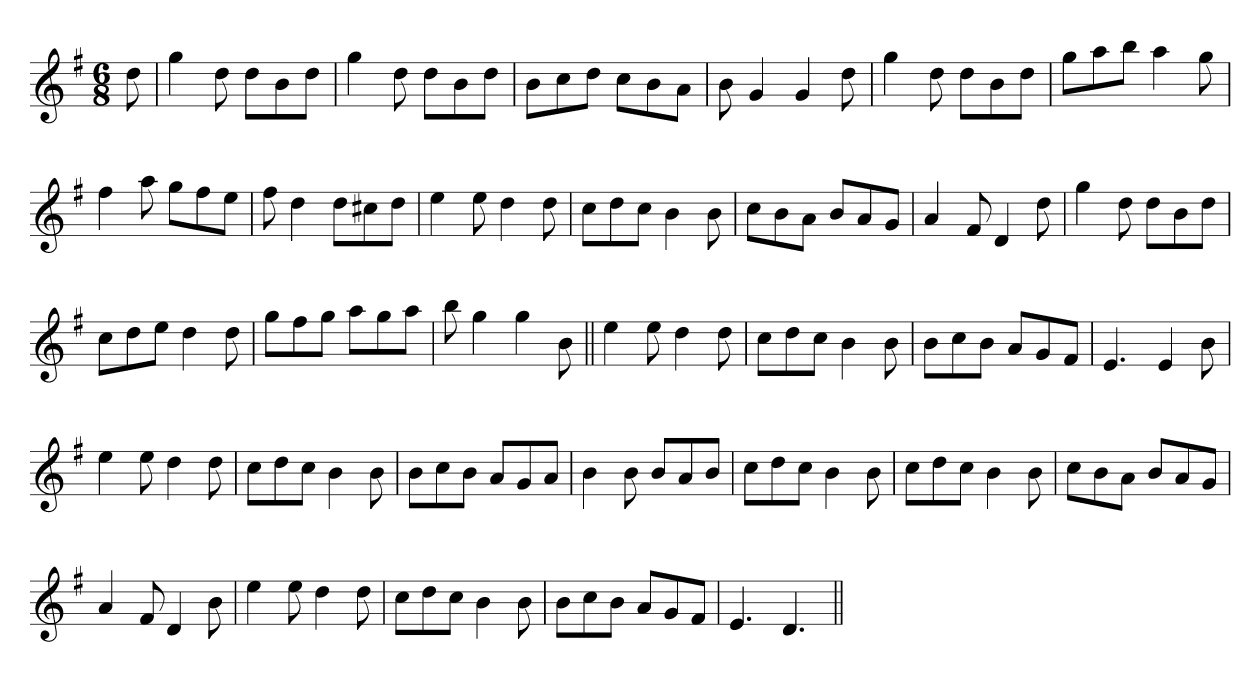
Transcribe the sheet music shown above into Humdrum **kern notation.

**kern
*part1
*staff1
*clefG2
*k[f#]
*G:
*M6/8
=1
8dd
=
4gg
8dd
8ddL
8b
8ddJ
=
4gg
8dd
8ddL
8b
8ddJ
=
8bL
8cc
8ddJ
8ccL
8b
8aJ
=
8b
4g
4g
8dd
=
4gg
8dd
8ddL
8b
8ddJ
=
8ggL
8aa
8bbJ
4aa
8gg
=
4ff#
8aa
8ggL
8ff#
8eeJ
=
8ff#
4dd
8ddL
8cc#X
8ddJ
=
4ee
8ee
4dd
8dd
=
8ccL
8dd
8ccJ
4b
8b
=
8ccL
8b
8aJ
8bL
8a
8gJ
=
4a
8f#
4d
8dd
=
4gg
8dd
8ddL
8b
8ddJ
=
8ccL
8dd
8eeJ
4dd
8dd
=
8ggL
8ff#
8ggJ
8aaL
8gg
8aaJ
=
8bb
4gg
4gg
8b
=||
4ee
8ee
4dd
8dd
=
8ccL
8dd
8ccJ
4b
8b
=
8bL
8cc
8bJ
8aL
8g
8f#J
=
4.e
4e
8b
=
4ee
8ee
4dd
8dd
=
8ccL
8dd
8ccJ
4b
8b
=
8bL
8cc
8bJ
8aL
8g
8aJ
=
4b
8b
8bL
8a
8bJ
=
8ccL
8dd
8ccJ
4b
8b
=
8ccL
8dd
8ccJ
4b
8b
=
8ccL
8b
8aJ
8bL
8a
8gJ
=
4a
8f#
4d
8b
=
4ee
8ee
4dd
8dd
=
8ccL
8dd
8ccJ
4b
8b
=
8bL
8cc
8bJ
8aL
8g
8f#J
=
4.e
4.d
=||
*-
